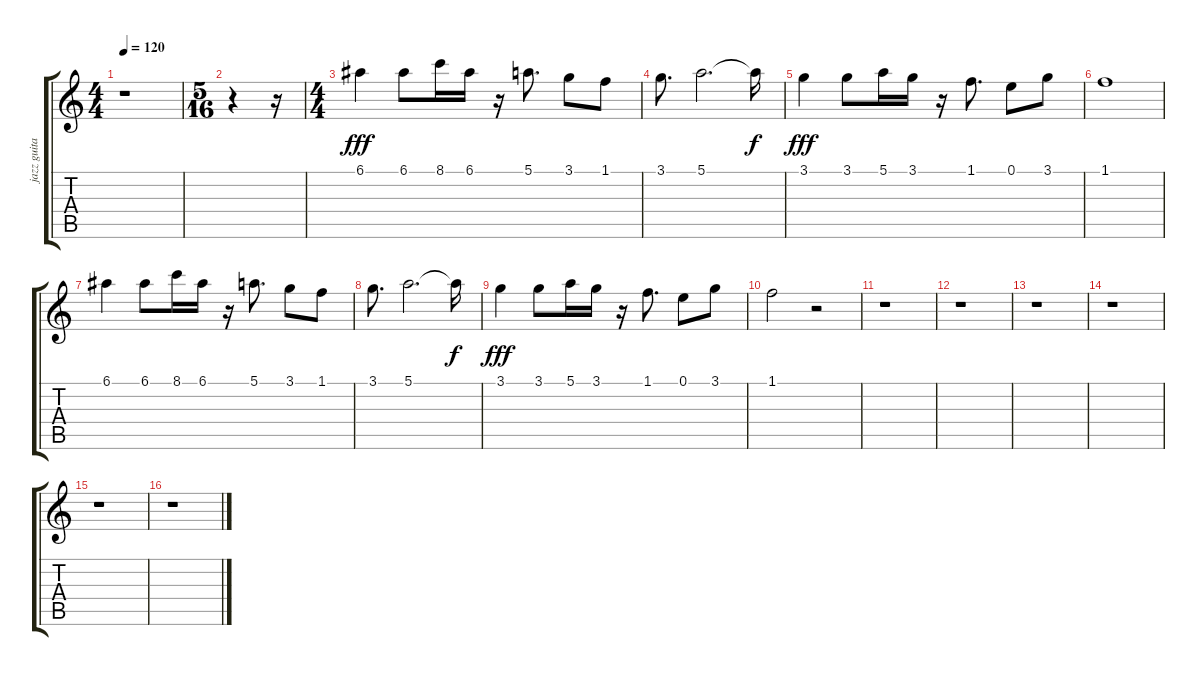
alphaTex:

\track ("jazz guitar" "jazz guita") {instrument electricguitarjazz}
\staff {score tabs}
\tuning (E4 B3 G3 D3 A2 E2) {hide}
\ts (4 4)
\tempo 120
\clef g2
\ks c
r.1{dy fff instrument electricguitarjazz} |
\ts (5 16)
r.4 r.16 |
\ts (4 4)
6.1.4 6.1.8 8.1.16 6.1.16 r.16 5.1.8{d} 3.1.8 1.1.8 |
3.1.8{d} 5.1.2{d} 5.1{t}.16{dy f} |
3.1.4{dy fff} 3.1.8 5.1.16 3.1.16 r.16 1.1.8{d} 0.1.8 3.1.8 |
1.1.1 |
6.1.4 6.1.8 8.1.16 6.1.16 r.16 5.1.8{d} 3.1.8 1.1.8 |
3.1.8{d} 5.1.2{d} 5.1{t}.16{dy f} |
3.1.4{dy fff} 3.1.8 5.1.16 3.1.16 r.16 1.1.8{d} 0.1.8 3.1.8 |
1.1.2 r.2 |
r.1 |
r.1 |
r.1 |
r.1 |
r.1 |
r.1
